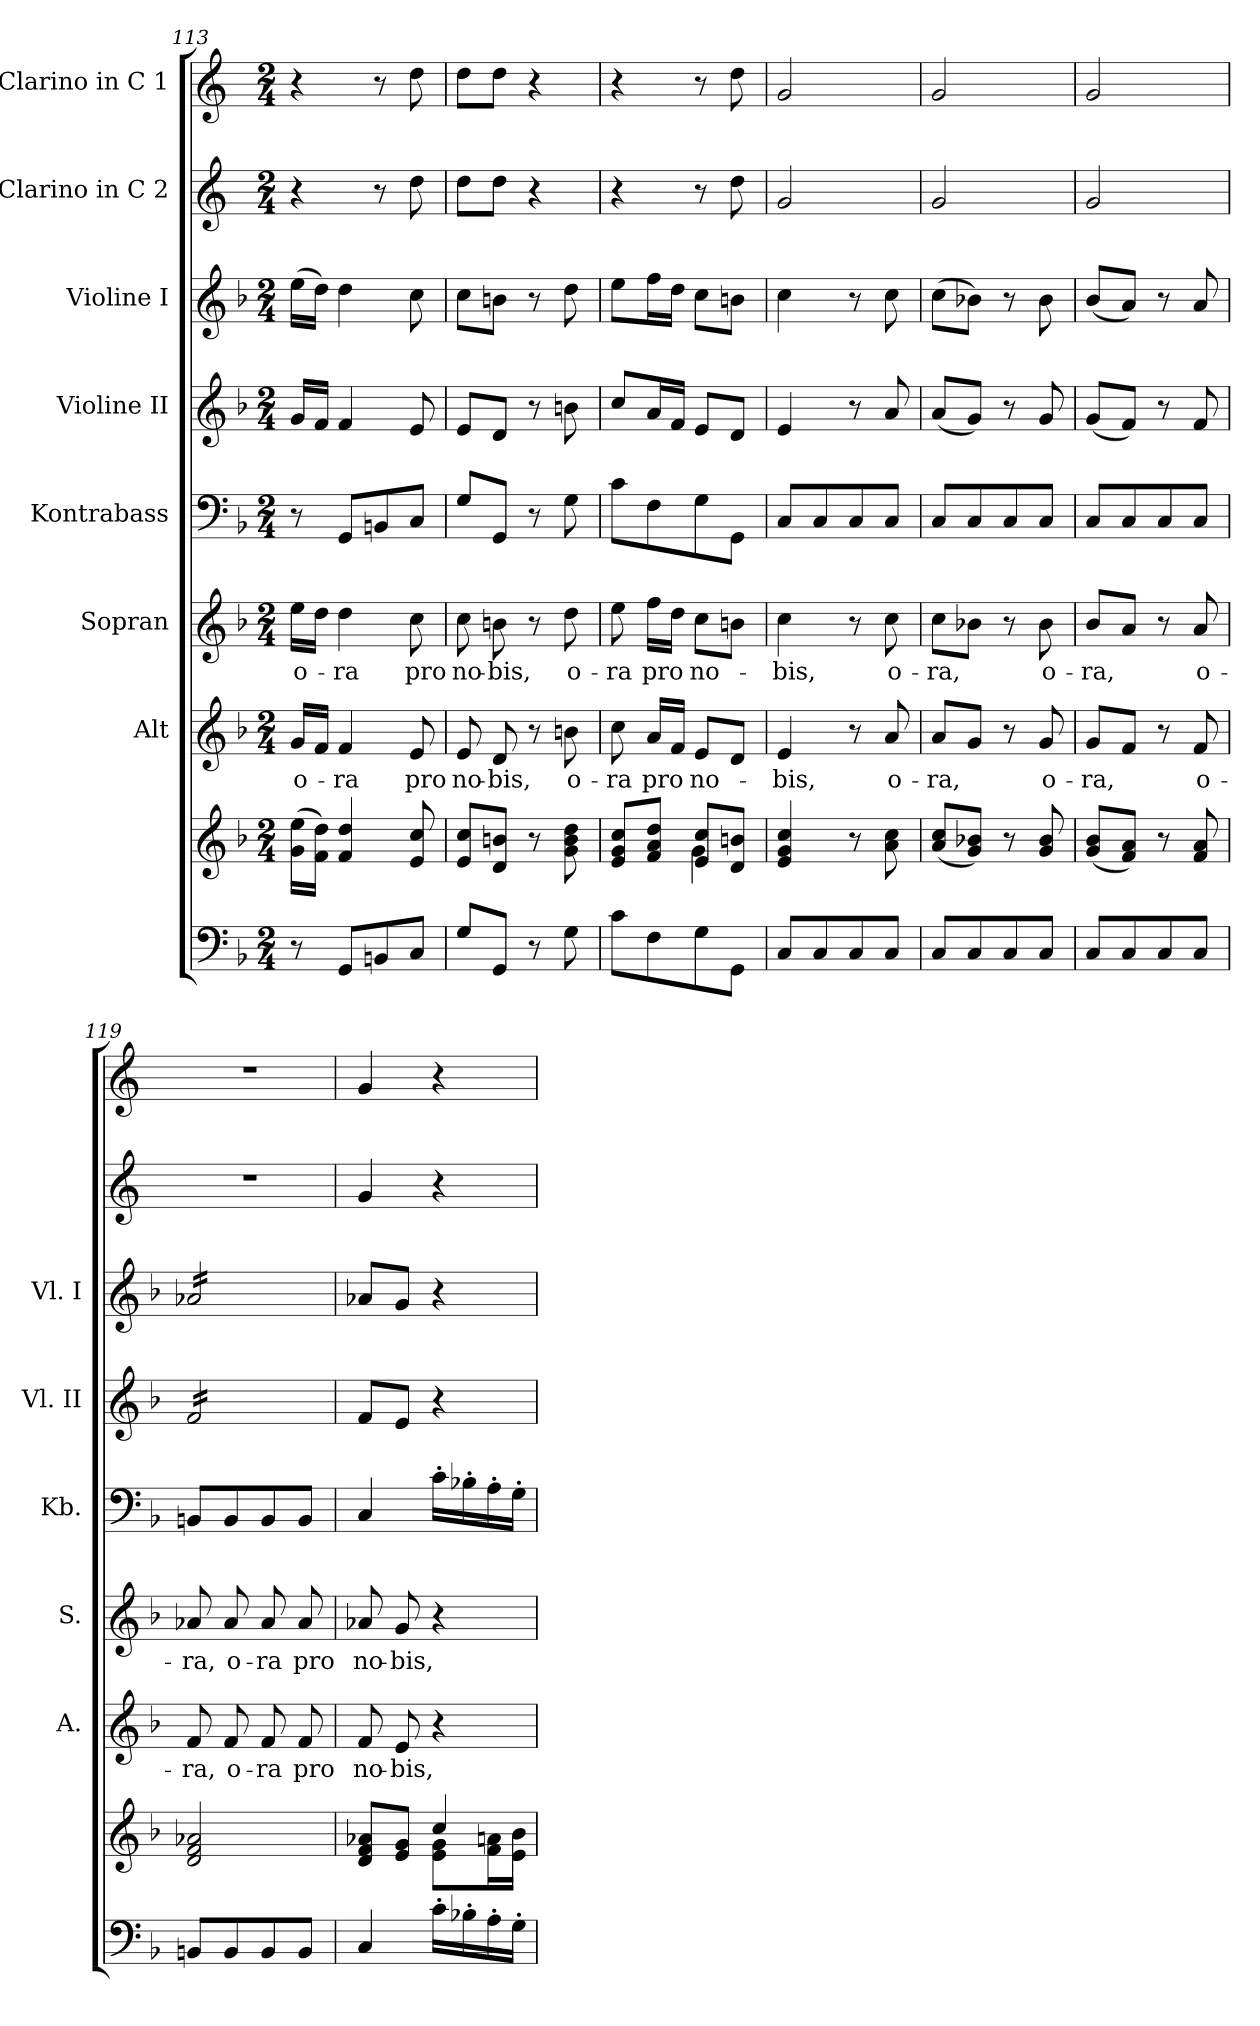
**kern	**kern	**kern	**text	**kern	**text	**kern	**kern	**kern	**kern	**kern
*part8	*part8	*part7	*part7	*part6	*part6	*part5	*part4	*part3	*part2	*part1
*staff9	*staff8	*staff7	*staff7	*staff6	*staff6	*staff5	*staff4	*staff3	*staff2	*staff1
*	*	*I"Alt	*	*I"Sopran	*	*I"Kontrabass	*I"Violine II	*I"Violine I	*I"Clarino in C 2	*I"Clarino in C 1
*	*	*I'A.	*	*I'S.	*	*I'Kb.	*I'Vl. II	*I'Vl. I	*	*
*clefF4	*clefG2	*clefG2	*	*clefG2	*	*clefF4	*clefG2	*clefG2	*clefG2	*clefG2
*	*	*	*	*	*	*ITrd7c12	*	*	*ITrd4c7	*ITrd4c7
*k[b-]	*k[b-]	*k[b-]	*	*k[b-]	*	*k[b-]	*k[b-]	*k[b-]	*k[b-]	*k[b-]
*F:	*F:	*F:	*	*F:	*	*F:	*F:	*F:	*F:	*F:
*M2/4	*M2/4	*M2/4	*	*M2/4	*	*M2/4	*M2/4	*M2/4	*M2/4	*M2/4
=113	=113	=113	=113	=113	=113	=113	=113	=113	=113	=113
!	!	!	!LO:LY:b	!	!LO:LY:b	!	!	!	!	!
8r	(>16g\ 16ee\LL	16g/LL	o-	16ee\LL	o-	8r	16g/LL	(>16ee\LL	4r	4r
.	16f\ 16dd\JJ)	16f/JJ	.	16dd\JJ	.	.	16f/JJ	16dd\JJ)	.	.
!	!	!	!LO:LY:b	!	!LO:LY:b	!	!	!	!	!
8GG/L	4f/ 4dd/	4f/	-ra	4dd\	-ra	8GGG/L	4f/	4dd\	.	.
8BBn/	.	.	.	.	.	8BBBn/	.	.	8r	8r
!	!	!	!LO:LY:b	!	!LO:LY:b	!	!	!	!	!
8C/J	8e/ 8cc/	8e/	pro	8cc\	pro	8CC/J	8e/	8cc\	8g\	8g\
=114	=114	=114	=114	=114	=114	=114	=114	=114	=114	=114
!	!	!	!LO:LY:b	!	!LO:LY:b	!	!	!	!	!
8G/L	8e/ 8cc/L	8e/	no-	8cc\	no-	8GG/L	8e/L	8cc\L	8g\L	8g\L
!	!	!	!LO:LY:b	!	!LO:LY:b	!	!	!	!	!
8GG/J	8d/ 8bn/J	8d/	-bis,	8bn\	-bis,	8GGG/J	8d/J	8bn\J	8g\J	8g\J
8r	8r	8r	.	8r	.	8r	8r	8r	4r	4r
!	!	!	!LO:LY:b	!	!LO:LY:b	!	!	!	!	!
8G\	8g\ 8b\ 8dd\	8bn\	o-	8dd\	o-	8GG\	8bn\	8dd\	.	.
=115	=115	=115	=115	=115	=115	=115	=115	=115	=115	=115
*	*^	*	*	*	*	*	*	*	*	*
!	!	!	!	!LO:LY:b	!	!LO:LY:b	!	!	!	!	!
8c\L	8e/ 8g/ 8cc/L	4ryy	8cc\	-ra	8ee\	-ra	8C\L	8cc/L	8ee\L	4r	4r
!	!	!	!	!LO:LY:b	!	!LO:LY:b	!	!	!	!	!
8F\	8f/ 8a/ 8dd/J	.	16a/LL	pro	16ff\LL	pro	8FF\	16a/L	16ff\L	.	.
.	.	.	16f/JJ	.	16dd\JJ	.	.	16f/JJ	16dd\JJ	.	.
!	!	!	!	!LO:LY:b	!	!LO:LY:b	!	!	!	!	!
8G\	8e/ 8cc/L	4g\	8e/L	no-	8cc\L	no-	8GG\	8e/L	8cc\L	8r	8r
8GG\J	8d/ 8bn/J	.	8d/J	.	8bn\J	.	8GGG\J	8d/J	8bn\J	8g\	8g\
*	*v	*v	*	*	*	*	*	*	*	*	*
=116	=116	=116	=116	=116	=116	=116	=116	=116	=116	=116
!	!	!	!LO:LY:b	!	!LO:LY:b	!	!	!	!	!
8C/L	4e/ 4g/ 4cc/	4e/	-bis,	4cc\	-bis,	8CC/L	4e/	4cc\	2c/	2c/
8C/	.	.	.	.	.	8CC/	.	.	.	.
8C/	8r	8r	.	8r	.	8CC/	8r	8r	.	.
!	!	!	!LO:LY:b	!	!LO:LY:b	!	!	!	!	!
8C/J	8a\ 8cc\	8a/	o-	8cc\	o-	8CC/J	8a/	8cc\	.	.
=117	=117	=117	=117	=117	=117	=117	=117	=117	=117	=117
!	!	!	!LO:LY:b	!	!LO:LY:b	!	!	!	!	!
8C/L	(<8a/ 8cc/L	8a/L	-ra,	8cc\L	-ra,	8CC/L	(<8a/L	(>8cc\L	2c/	2c/
8C/	8g/ 8b-X/J)	8g/J	.	8b-X\J	.	8CC/	8g/J)	8b-X\J)	.	.
8C/	8r	8r	.	8r	.	8CC/	8r	8r	.	.
!	!	!	!LO:LY:b	!	!LO:LY:b	!	!	!	!	!
8C/J	8g/ 8b-/	8g/	o-	8b-\	o-	8CC/J	8g/	8b-\	.	.
=118	=118	=118	=118	=118	=118	=118	=118	=118	=118	=118
!	!	!	!LO:LY:b	!	!LO:LY:b	!	!	!	!	!
8C/L	(<8g/ 8b-/L	8g/L	-ra,	8b-/L	-ra,	8CC/L	(<8g/L	(<8b-/L	2c/	2c/
8C/	8f/ 8a/J)	8f/J	.	8a/J	.	8CC/	8f/J)	8a/J)	.	.
8C/	8r	8r	.	8r	.	8CC/	8r	8r	.	.
!	!	!	!LO:LY:b	!	!LO:LY:b	!	!	!	!	!
8C/J	8f/ 8a/	8f/	o-	8a/	o-	8CC/J	8f/	8a/	.	.
=119	=119	=119	=119	=119	=119	=119	=119	=119	=119	=119
!	!	!	!LO:LY:b	!	!LO:LY:b	!	!	!	!	!
*	*	*	*	*	*	*	*tremolo	*	*	*
*	*	*	*	*	*	*	*	*tremolo	*	*
8BBn/L	2d/ 2f/ 2a-X/	8f/	-ra,	8a-X/	-ra,	8BBBn/L	16f/LL	16a-X/LL	2r	2r
.	.	.	.	.	.	.	16f/	16a-X/	.	.
!	!	!	!LO:LY:b	!	!LO:LY:b	!	!	!	!	!
8BB/	.	8f/	o-	8a-/	o-	8BBB/	16f/	16a-X/	.	.
.	.	.	.	.	.	.	16f/	16a-X/	.	.
!	!	!	!LO:LY:b	!	!LO:LY:b	!	!	!	!	!
8BB/	.	8f/	-ra	8a-/	-ra	8BBB/	16f/	16a-X/	.	.
.	.	.	.	.	.	.	16f/	16a-X/	.	.
!	!	!	!LO:LY:b	!	!LO:LY:b	!	!	!	!	!
8BB/J	.	8f/	pro	8a-/	pro	8BBB/J	16f/	16a-X/	.	.
.	.	.	.	.	.	.	16f/JJ	16a-X/JJ	.	.
*	*	*	*	*	*	*	*	*Xtremolo	*	*
*	*	*	*	*	*	*	*Xtremolo	*	*	*
=120	=120	=120	=120	=120	=120	=120	=120	=120	=120	=120
*	*^	*	*	*	*	*	*	*	*	*
!	!	!	!	!LO:LY:b	!	!LO:LY:b	!	!	!	!	!
4C/	8d/ 8f/ 8a-X/L	4ryy	8f/	no-	8a-X/	no-	4CC/	8f/L	8a-X/L	4c/	4c/
!	!	!	!	!LO:LY:b	!	!LO:LY:b	!	!	!	!	!
.	8e/ 8g/J	.	8e/	-bis,	8g/	-bis,	.	8e/J	8g/J	.	.
16c'>\LL	4cc/	8e\ 8g\L	4r	.	4r	.	16C'>\LL	4r	4r	4r	4r
16B-X'>\	.	.	.	.	.	.	16BB-X'>\	.	.	.	.
16A'>\	.	16f\ 16an\L	.	.	.	.	16AA'>\	.	.	.	.
16G'>\JJ	.	16e\ 16b-\JJ	.	.	.	.	16GG'>\JJ	.	.	.	.
*	*v	*v	*	*	*	*	*	*	*	*	*
=	=	=	=	=	=	=	=	=	=	=
*-	*-	*-	*-	*-	*-	*-	*-	*-	*-	*-
